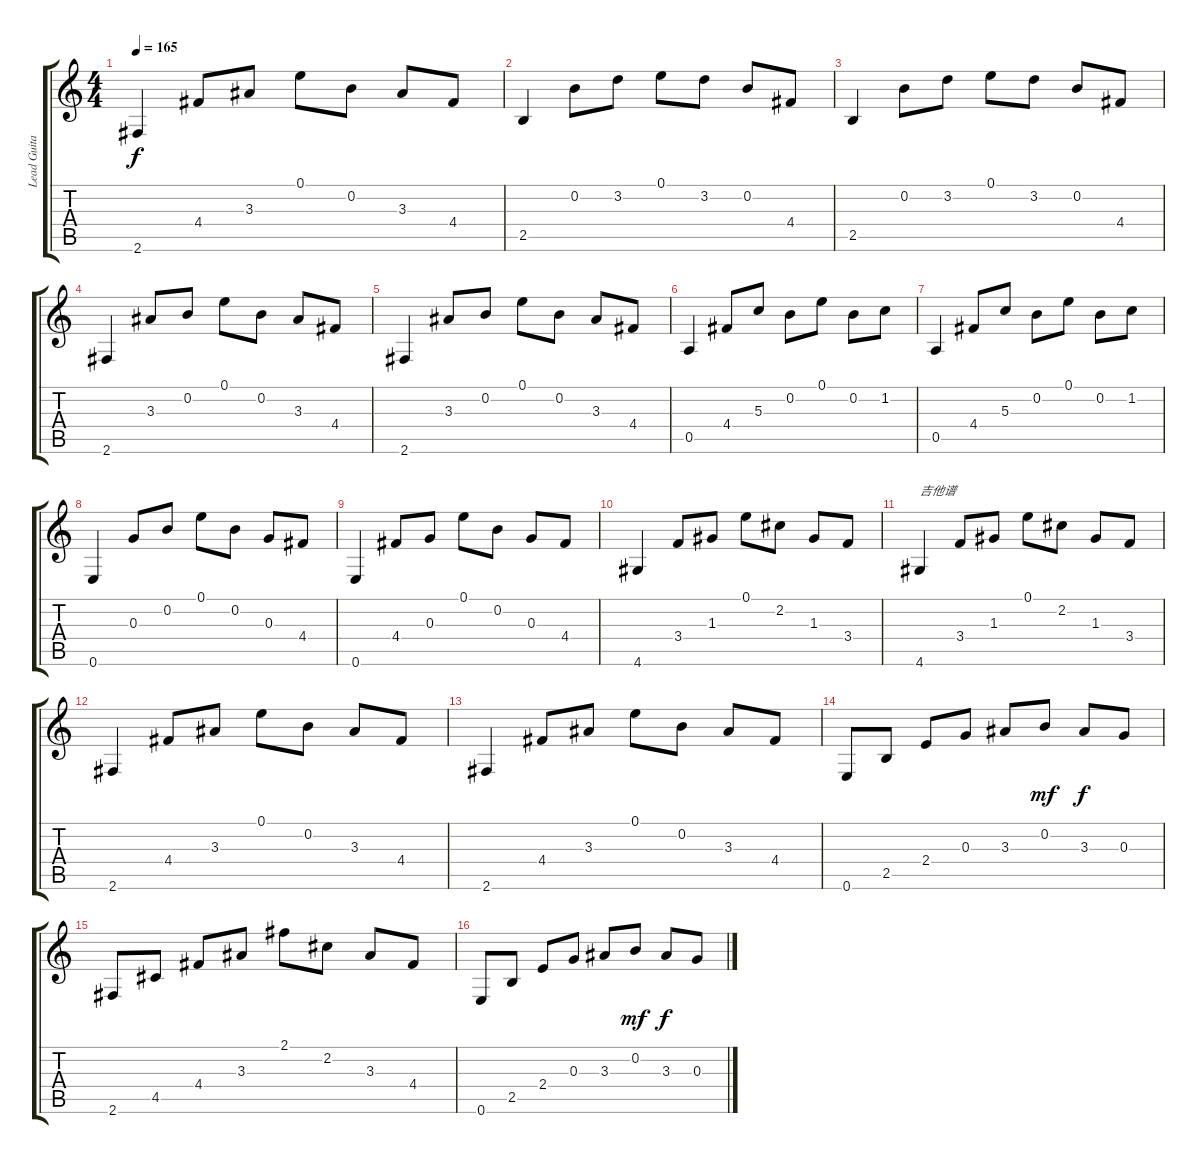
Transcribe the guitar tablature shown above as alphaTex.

\track ("Lead Guitar 1" "Lead Guita") {instrument distortionguitar}
\staff {score tabs}
\tuning (E4 B3 G3 D3 A2 E2) {hide}
\ts (4 4)
\tempo 165
\clef g2
\ks c
2.6.4{dy f} 4.4.8 3.3.8 0.1.8 0.2.8 3.3.8 4.4.8 |
2.5.4 0.2.8 3.2.8 0.1.8 3.2.8 0.2.8 4.4.8 |
2.5.4 0.2.8 3.2.8 0.1.8 3.2.8 0.2.8 4.4.8 |
2.6.4 3.3.8 0.2.8 0.1.8 0.2.8 3.3.8 4.4.8 |
2.6.4 3.3.8 0.2.8 0.1.8 0.2.8 3.3.8 4.4.8 |
0.5.4 4.4.8 5.3.8 0.2.8 0.1.8 0.2.8 1.2.8 |
0.5.4 4.4.8 5.3.8 0.2.8 0.1.8 0.2.8 1.2.8 |
0.6.4 0.3.8 0.2.8 0.1.8 0.2.8 0.3.8 4.4.8 |
0.6.4 4.4.8 0.3.8 0.1.8 0.2.8 0.3.8 4.4.8 |
4.6.4 3.4.8 1.3.8 0.1.8 2.2.8 1.3.8 3.4.8 |
4.6.4{txt "吉他谱"} 3.4.8 1.3.8 0.1.8 2.2.8 1.3.8 3.4.8 |
2.6.4 4.4.8 3.3.8 0.1.8 0.2.8 3.3.8 4.4.8 |
2.6.4 4.4.8 3.3.8 0.1.8 0.2.8 3.3.8 4.4.8 |
0.6.8 2.5.8 2.4.8 0.3.8 3.3.8 0.2.8{dy mf} 3.3.8{dy f} 0.3.8 |
2.6.8 4.5.8 4.4.8 3.3.8 2.1.8 2.2.8 3.3.8 4.4.8 |
0.6.8 2.5.8 2.4.8 0.3.8 3.3.8 0.2.8{dy mf} 3.3.8{dy f} 0.3.8
